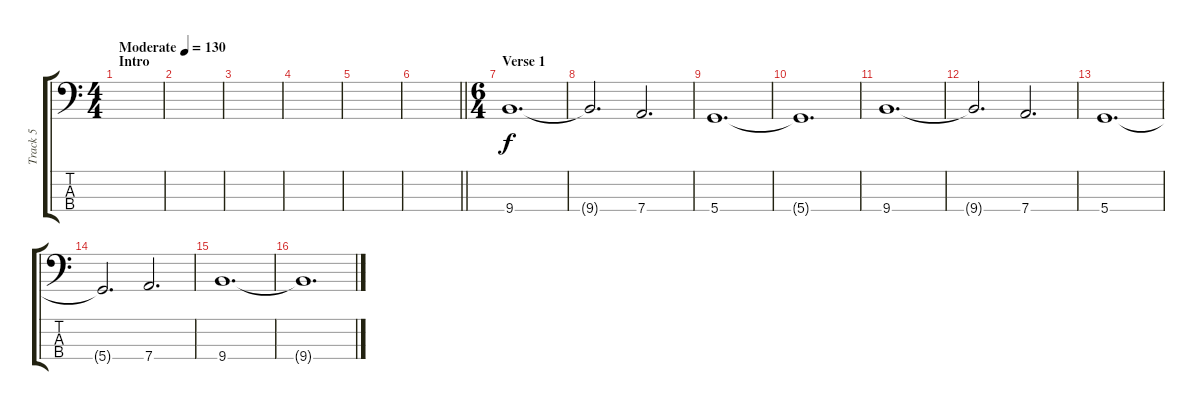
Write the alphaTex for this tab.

\track ("Track 5" "Track 5") {instrument electricbassfinger}
\staff {score tabs}
\tuning (G2 D2 A1 D1) {hide}
\ts (4 4)
\section ("" "Intro")
\tempo (130 "Moderate")
\clef f4
\ks c
|
|
|
|
|
\barLineRight lightlight
|
\ts (6 4)
\section ("" "Verse 1")
9.4.1{d} |
9.4{t}.2{d} 7.4.2{d} |
5.4.1{d} |
5.4{t}.1{d} |
9.4.1{d} |
9.4{t}.2{d} 7.4.2{d} |
5.4.1{d} |
5.4{t}.2{d} 7.4.2{d} |
9.4.1{d} |
9.4{t}.1{d}
